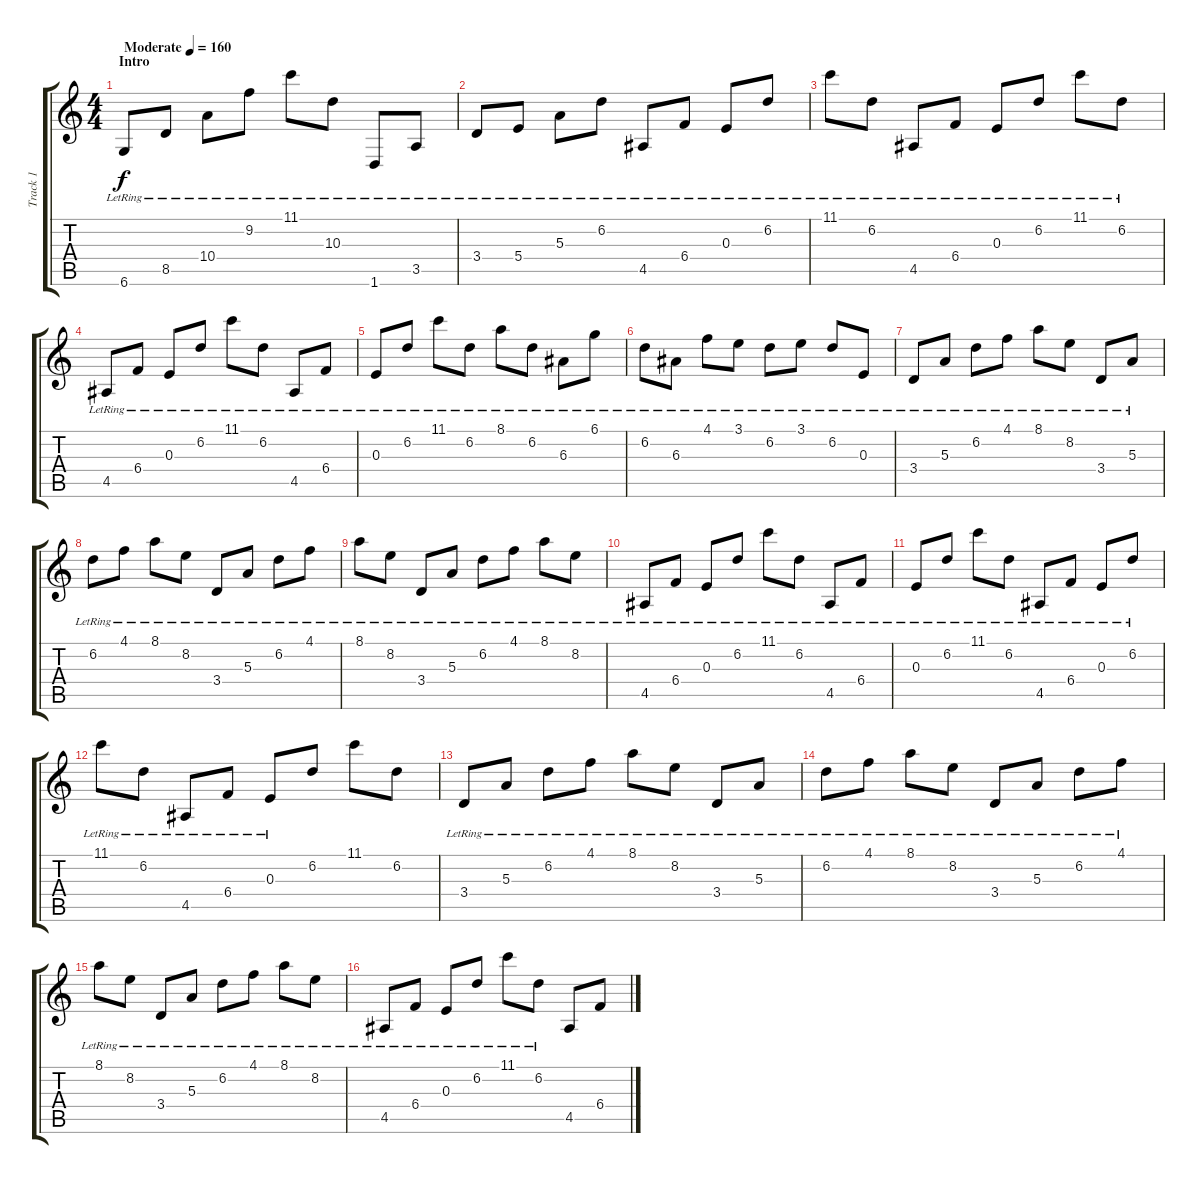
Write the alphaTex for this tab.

\track ("Track 1" "Track 1") {instrument electricguitarjazz}
\staff {score tabs}
\tuning (Db4 Ab3 E3 B2 Gb2 Db2) {hide}
\ts (4 4)
\section ("" "Intro")
\tempo (160 "Moderate")
\clef g2
\ks c
6.6{lr}.8{dy f instrument electricguitarjazz} 8.5{lr}.8 10.4{lr}.8 9.2{lr}.8 11.1{lr}.8 10.3{lr}.8 1.6{lr}.8 3.5{lr}.8 |
3.4{lr}.8 5.4{lr}.8 5.3{lr}.8 6.2{lr}.8 4.5{lr}.8 6.4{lr}.8 0.3{lr}.8 6.2{lr}.8 |
11.1{lr}.8 6.2{lr}.8 4.5{lr}.8 6.4{lr}.8 0.3{lr}.8 6.2{lr}.8 11.1{lr}.8 6.2{lr}.8 |
4.5{lr}.8 6.4{lr}.8 0.3{lr}.8 6.2{lr}.8 11.1{lr}.8 6.2{lr}.8 4.5{lr}.8 6.4{lr}.8 |
0.3{lr}.8 6.2{lr}.8 11.1{lr}.8 6.2{lr}.8 8.1{lr}.8 6.2{lr}.8 6.3{lr}.8 6.1{lr}.8 |
6.2{lr}.8 6.3{lr}.8 4.1{lr}.8 3.1{lr}.8 6.2{lr}.8 3.1{lr}.8 6.2{lr}.8 0.3{lr}.8 |
3.4{lr}.8 5.3{lr}.8 6.2{lr}.8 4.1{lr}.8 8.1{lr}.8 8.2{lr}.8 3.4{lr}.8 5.3{lr}.8 |
6.2{lr}.8 4.1{lr}.8 8.1{lr}.8 8.2{lr}.8 3.4{lr}.8 5.3{lr}.8 6.2{lr}.8 4.1{lr}.8 |
8.1{lr}.8 8.2{lr}.8 3.4{lr}.8 5.3{lr}.8 6.2{lr}.8 4.1{lr}.8 8.1{lr}.8 8.2{lr}.8 |
4.5{lr}.8 6.4{lr}.8 0.3{lr}.8 6.2{lr}.8 11.1{lr}.8 6.2{lr}.8 4.5{lr}.8 6.4{lr}.8 |
0.3{lr}.8 6.2{lr}.8 11.1{lr}.8 6.2{lr}.8 4.5{lr}.8 6.4{lr}.8 0.3{lr}.8 6.2{lr}.8 |
11.1{lr}.8 6.2{lr}.8 4.5{lr}.8 6.4{lr}.8 0.3{lr}.8 6.2.8 11.1.8 6.2.8 |
3.4{lr}.8 5.3{lr}.8 6.2{lr}.8 4.1{lr}.8 8.1{lr}.8 8.2{lr}.8 3.4{lr}.8 5.3{lr}.8 |
6.2{lr}.8 4.1{lr}.8 8.1{lr}.8 8.2{lr}.8 3.4{lr}.8 5.3{lr}.8 6.2{lr}.8 4.1{lr}.8 |
8.1{lr}.8 8.2{lr}.8 3.4{lr}.8 5.3{lr}.8 6.2{lr}.8 4.1{lr}.8 8.1{lr}.8 8.2{lr}.8 |
4.5{lr}.8 6.4{lr}.8 0.3{lr}.8 6.2{lr}.8 11.1{lr}.8 6.2{lr}.8 4.5.8 6.4.8
